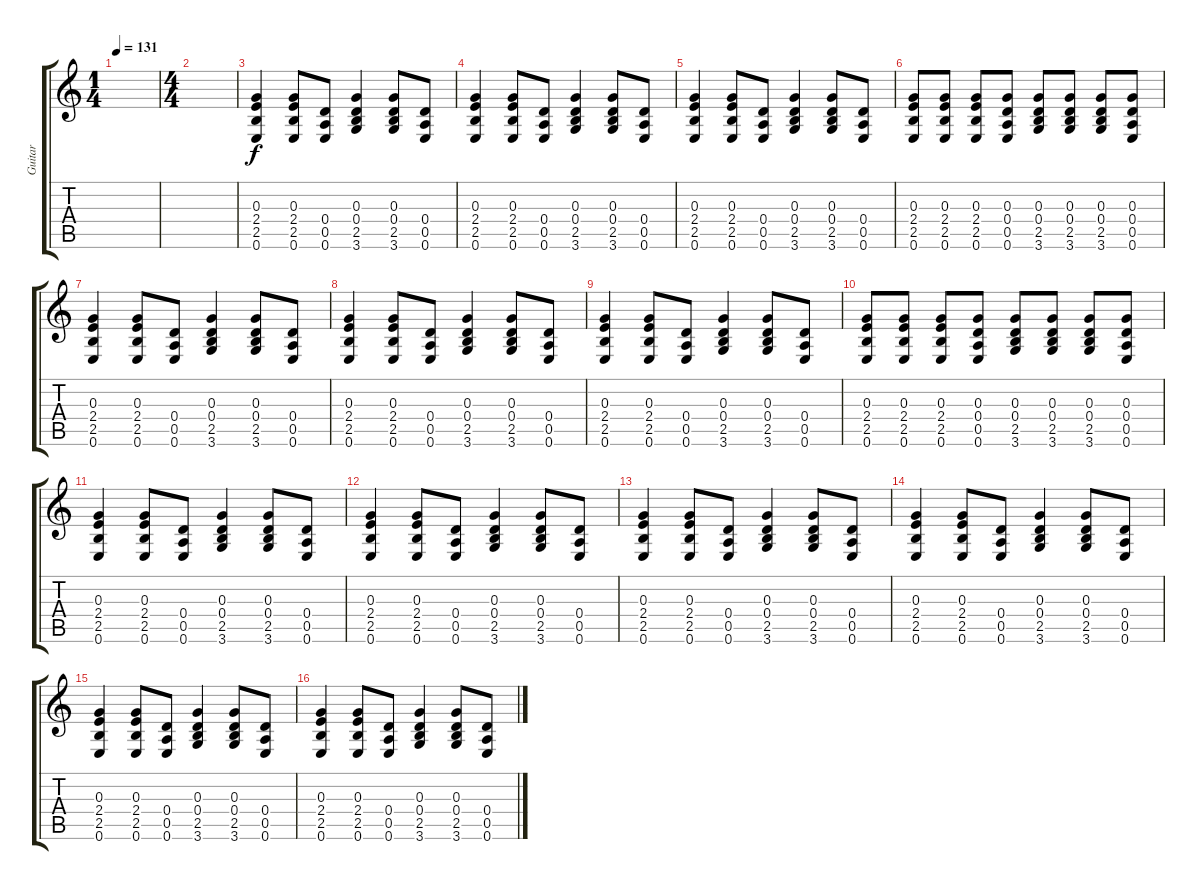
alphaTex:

\track ("Guitar" "Guitar") {instrument electricguitarclean}
\staff {score tabs}
\tuning (E4 B3 G3 D3 A2 E2) {hide}
\ts (1 4)
\tempo 131
\clef g2
\ks c
|
\ts (4 4)
|
(0.3 2.4 2.5 0.6).4 (0.3 2.4 2.5 0.6).8 (0.4 0.5 0.6).8 (0.3 0.4 2.5 3.6).4 (0.3 0.4 2.5 3.6).8 (0.4 0.5 0.6).8 |
(0.3 2.4 2.5 0.6).4 (0.3 2.4 2.5 0.6).8 (0.4 0.5 0.6).8 (0.3 0.4 2.5 3.6).4 (0.3 0.4 2.5 3.6).8 (0.4 0.5 0.6).8 |
(0.3 2.4 2.5 0.6).4 (0.3 2.4 2.5 0.6).8 (0.4 0.5 0.6).8 (0.3 0.4 2.5 3.6).4 (0.3 0.4 2.5 3.6).8 (0.4 0.5 0.6).8 |
(0.3 2.4 2.5 0.6).8 (0.3 2.4 2.5 0.6).8 (0.3 2.4 2.5 0.6).8 (0.3 0.4 0.5 0.6).8 (0.3 0.4 2.5 3.6).8 (0.3 0.4 2.5 3.6).8 (0.3 0.4 2.5 3.6).8 (0.3 0.4 0.5 0.6).8 |
(0.3 2.4 2.5 0.6).4 (0.3 2.4 2.5 0.6).8 (0.4 0.5 0.6).8 (0.3 0.4 2.5 3.6).4 (0.3 0.4 2.5 3.6).8 (0.4 0.5 0.6).8 |
(0.3 2.4 2.5 0.6).4 (0.3 2.4 2.5 0.6).8 (0.4 0.5 0.6).8 (0.3 0.4 2.5 3.6).4 (0.3 0.4 2.5 3.6).8 (0.4 0.5 0.6).8 |
(0.3 2.4 2.5 0.6).4 (0.3 2.4 2.5 0.6).8 (0.4 0.5 0.6).8 (0.3 0.4 2.5 3.6).4 (0.3 0.4 2.5 3.6).8 (0.4 0.5 0.6).8 |
(0.3 2.4 2.5 0.6).8 (0.3 2.4 2.5 0.6).8 (0.3 2.4 2.5 0.6).8 (0.3 0.4 0.5 0.6).8 (0.3 0.4 2.5 3.6).8 (0.3 0.4 2.5 3.6).8 (0.3 0.4 2.5 3.6).8 (0.3 0.4 0.5 0.6).8 |
(0.3 2.4 2.5 0.6).4 (0.3 2.4 2.5 0.6).8 (0.4 0.5 0.6).8 (0.3 0.4 2.5 3.6).4 (0.3 0.4 2.5 3.6).8 (0.4 0.5 0.6).8 |
(0.3 2.4 2.5 0.6).4 (0.3 2.4 2.5 0.6).8 (0.4 0.5 0.6).8 (0.3 0.4 2.5 3.6).4 (0.3 0.4 2.5 3.6).8 (0.4 0.5 0.6).8 |
(0.3 2.4 2.5 0.6).4 (0.3 2.4 2.5 0.6).8 (0.4 0.5 0.6).8 (0.3 0.4 2.5 3.6).4 (0.3 0.4 2.5 3.6).8 (0.4 0.5 0.6).8 |
(0.3 2.4 2.5 0.6).4 (0.3 2.4 2.5 0.6).8 (0.4 0.5 0.6).8 (0.3 0.4 2.5 3.6).4 (0.3 0.4 2.5 3.6).8 (0.4 0.5 0.6).8 |
(0.3 2.4 2.5 0.6).4 (0.3 2.4 2.5 0.6).8 (0.4 0.5 0.6).8 (0.3 0.4 2.5 3.6).4 (0.3 0.4 2.5 3.6).8 (0.4 0.5 0.6).8 |
(0.3 2.4 2.5 0.6).4 (0.3 2.4 2.5 0.6).8 (0.4 0.5 0.6).8 (0.3 0.4 2.5 3.6).4 (0.3 0.4 2.5 3.6).8 (0.4 0.5 0.6).8
